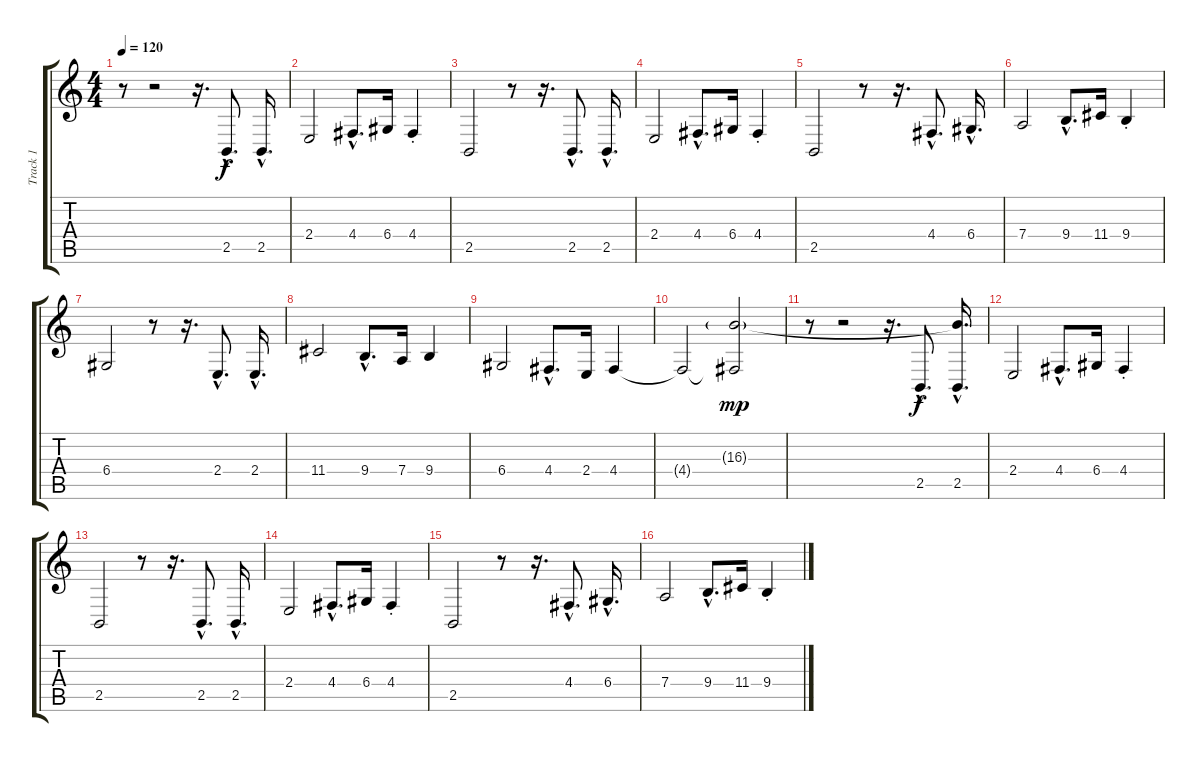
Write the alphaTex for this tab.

\track ("Track 1" "Track 1") {instrument honkytonkpiano}
\staff {score tabs}
\tuning (E4 B3 G3 D3 A2 E2) {hide}
\ts (4 4)
\tempo 120
\clef g2
\ks c
r.8{dy f instrument honkytonkpiano} r.2 r.16{d} 2.5{hac}.8{d} 2.5{hac}.16{d} |
2.4.2 4.4{hac}.8{d} 6.4.16 4.4{st}.4 |
2.5.2 r.8 r.16{d} 2.5{hac}.8{d} 2.5{hac}.16{d} |
2.4.2 4.4{hac}.8{d} 6.4.16 4.4{st}.4 |
2.5.2 r.8 r.16{d} 4.4{hac}.8{d} 6.4{hac}.16{d} |
7.4.2 9.4{hac}.8{d} 11.4.16 9.4{st}.4 |
6.4.2 r.8 r.16{d} 2.4{hac}.8{d} 2.4{hac}.16{d} |
11.4.2 9.4{hac}.8{d} 7.4.16 9.4.4 |
6.4.2 4.4{hac}.8{d} 2.4.16 4.4.4 |
4.4{t}.2 (16.3{g} 4.4{t}).2{dy mp} |
r.8 r.2 r.16{d} 2.5{hac}.8{d dy f} (16.3{hac t} 2.5{hac}).16{d} |
2.4.2 4.4{hac}.8{d} 6.4.16 4.4{st}.4 |
2.5.2 r.8 r.16{d} 2.5{hac}.8{d} 2.5{hac}.16{d} |
2.4.2 4.4{hac}.8{d} 6.4.16 4.4{st}.4 |
2.5.2 r.8 r.16{d} 4.4{hac}.8{d} 6.4{hac}.16{d} |
7.4.2 9.4{hac}.8{d} 11.4.16 9.4{st}.4
